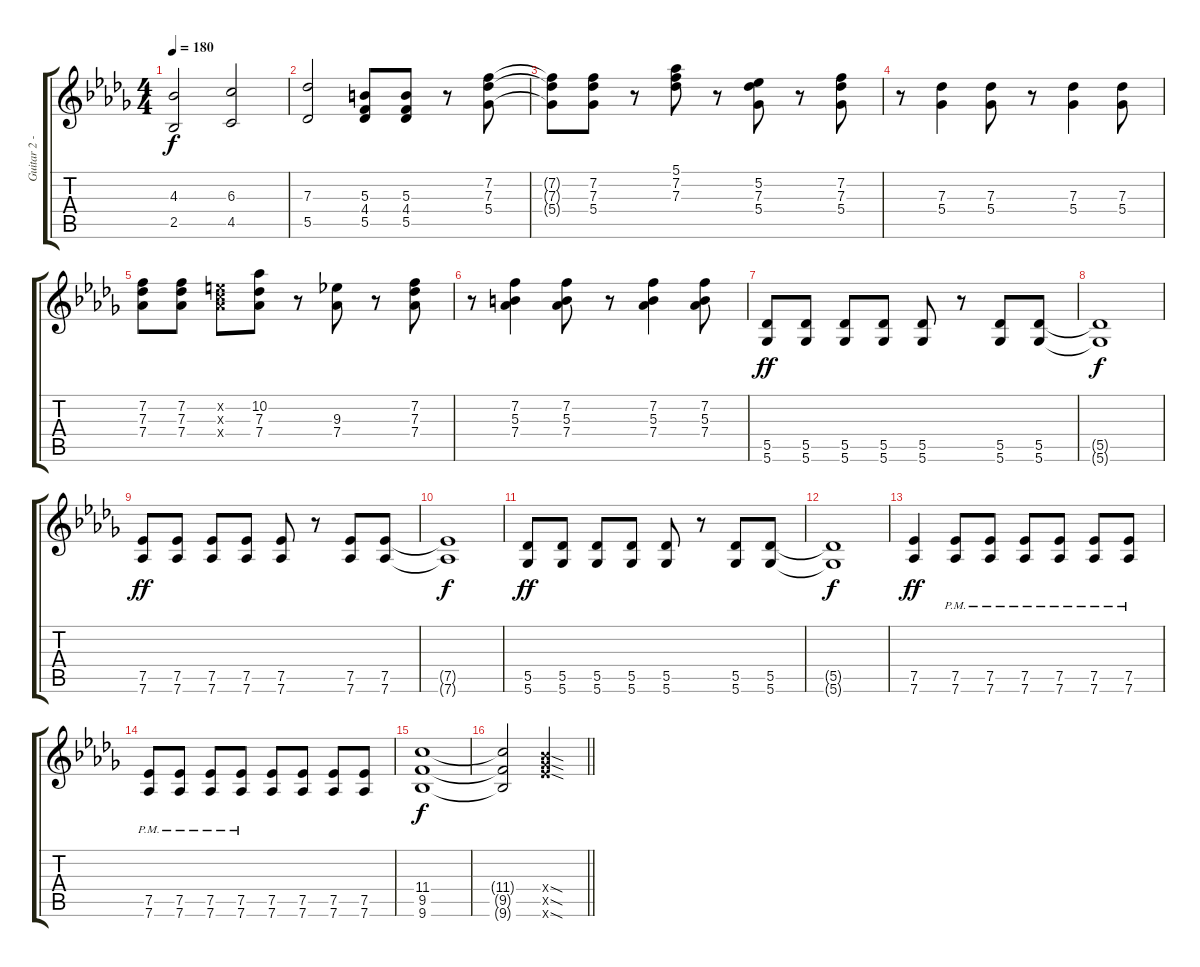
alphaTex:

\track ("Guitar 2 - Sunao" "Guitar 2 -") {instrument distortionguitar}
\staff {score tabs}
\tuning (Eb4 Bb3 Gb3 Db3 Ab2 Db2) {hide}
\ts (4 4)
\tempo 180
\clef g2
\ks db
(4.3 2.5).2{dy f} (6.3 4.5).2 |
(7.3 5.5).2 (5.3 4.4 5.5).8 (5.3 4.4 5.5).8 r.8 (7.2 7.3 5.4).8 |
(7.2{t} 7.3{t} 5.4{t}).8 (7.2 7.3 5.4).8 r.8 (5.1 7.2 7.3).8 r.8 (5.2 7.3 5.4).8 r.8 (7.2 7.3 5.4).8 |
r.8 (7.3 5.4).4 (7.3 5.4).8 r.8 (7.3 5.4).4 (7.3 5.4).8 |
(7.2 7.3 7.4).8 (7.2 7.3 7.4).8 (6.2{x} 6.3{x} 7.4{x}).8 (10.2 7.3 7.4).8 r.8 (9.3 7.4).8 r.8 (7.2 7.3 7.4).8 |
r.8 (7.2 5.3 7.4).4 (7.2 5.3 7.4).8 r.8 (7.2 5.3 7.4).4 (7.2 5.3 7.4).8 |
(5.5 5.6).8{dy ff} (5.5 5.6).8 (5.5 5.6).8 (5.5 5.6).8 (5.5 5.6).8 r.8 (5.5 5.6).8 (5.5 5.6).8 |
(5.5{t} 5.6{t}).1{dy f} |
(7.5 7.6).8{dy ff} (7.5 7.6).8 (7.5 7.6).8 (7.5 7.6).8 (7.5 7.6).8 r.8 (7.5 7.6).8 (7.5 7.6).8 |
(7.5{t} 7.6{t}).1{dy f} |
(5.5 5.6).8{dy ff} (5.5 5.6).8 (5.5 5.6).8 (5.5 5.6).8 (5.5 5.6).8 r.8 (5.5 5.6).8 (5.5 5.6).8 |
(5.5{t} 5.6{t}).1{dy f} |
(7.5 7.6).4{dy ff} (7.5{pm} 7.6{pm}).8 (7.5{pm} 7.6{pm}).8 (7.5{pm} 7.6{pm}).8 (7.5{pm} 7.6{pm}).8 (7.5{pm} 7.6{pm}).8 (7.5{pm} 7.6{pm}).8 |
(7.5{pm} 7.6{pm}).8 (7.5{pm} 7.6{pm}).8 (7.5{pm} 7.6{pm}).8 (7.5{pm} 7.6{pm}).8 (7.5 7.6).8 (7.5 7.6).8 (7.5 7.6).8 (7.5 7.6).8 |
(11.4 9.5 9.6).1{dy f} |
\barLineRight lightlight
(11.4{t} 9.5{t} 9.6{t}).2 (9.4{sod x} 10.5{sod x} 14.6{sod x}).2
